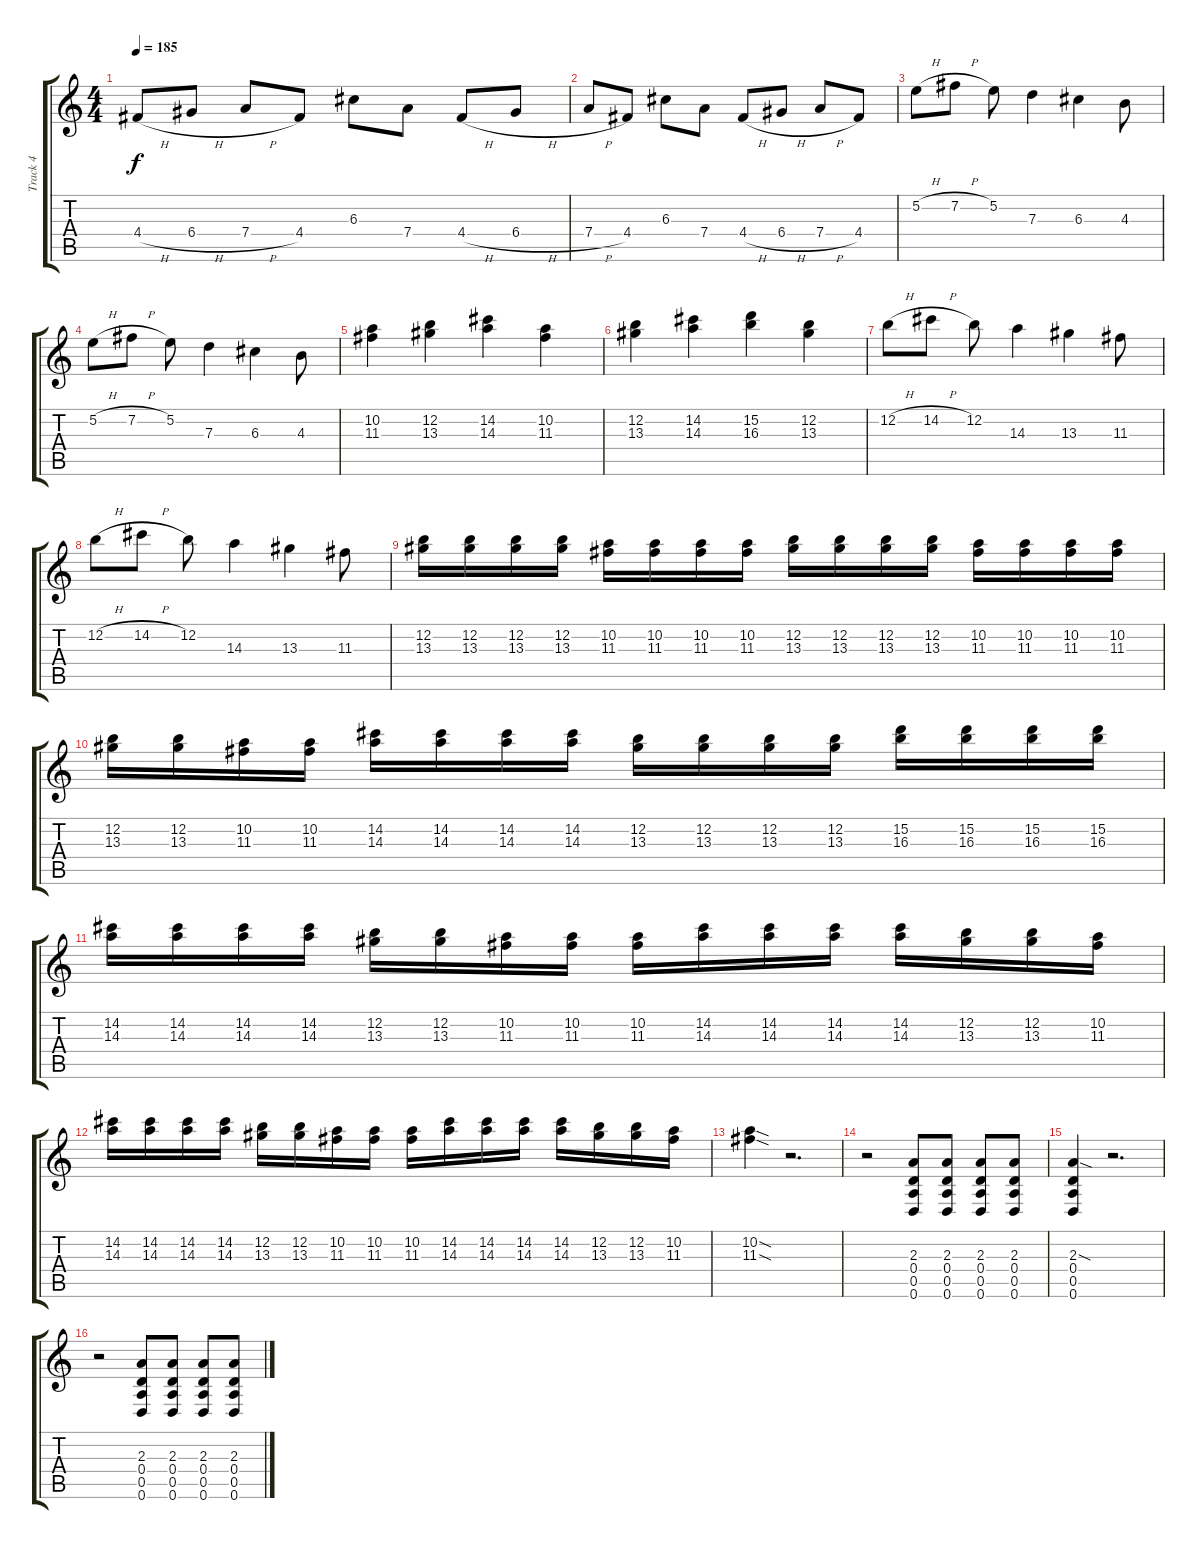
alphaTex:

\track ("Track 4" "Track 4") {instrument distortionguitar}
\staff {score tabs}
\tuning (E4 B3 G3 D3 A2 D2) {hide}
\ts (4 4)
\tempo 185
\clef g2
\ks c
4.4{h}.8{dy f} 6.4{h}.8 7.4{h}.8 4.4.8 6.3.8 7.4.8 4.4{h}.8 6.4{h}.8 |
7.4{h}.8 4.4.8 6.3.8 7.4.8 4.4{h}.8 6.4{h}.8 7.4{h}.8 4.4.8 |
5.2{h}.8 7.2{h}.8 5.2.8 7.3.4 6.3.4 4.3.8 |
5.2{h}.8 7.2{h}.8 5.2.8 7.3.4 6.3.4 4.3.8 |
(10.2 11.3).4 (12.2 13.3).4 (14.2 14.3).4 (10.2 11.3).4 |
(12.2 13.3).4 (14.2 14.3).4 (15.2 16.3).4 (12.2 13.3).4 |
12.2{h}.8 14.2{h}.8 12.2.8 14.3.4 13.3.4 11.3.8 |
12.2{h}.8 14.2{h}.8 12.2.8 14.3.4 13.3.4 11.3.8 |
(12.2 13.3).16 (12.2 13.3).16 (12.2 13.3).16 (12.2 13.3).16 (10.2 11.3).16 (10.2 11.3).16 (10.2 11.3).16 (10.2 11.3).16 (12.2 13.3).16 (12.2 13.3).16 (12.2 13.3).16 (12.2 13.3).16 (10.2 11.3).16 (10.2 11.3).16 (10.2 11.3).16 (10.2 11.3).16 |
(12.2 13.3).16 (12.2 13.3).16 (10.2 11.3).16 (10.2 11.3).16 (14.2 14.3).16 (14.2 14.3).16 (14.2 14.3).16 (14.2 14.3).16 (12.2 13.3).16 (12.2 13.3).16 (12.2 13.3).16 (12.2 13.3).16 (15.2 16.3).16 (15.2 16.3).16 (15.2 16.3).16 (15.2 16.3).16 |
(14.2 14.3).16 (14.2 14.3).16 (14.2 14.3).16 (14.2 14.3).16 (12.2 13.3).16 (12.2 13.3).16 (10.2 11.3).16 (10.2 11.3).16 (10.2 11.3).16 (14.2 14.3).16 (14.2 14.3).16 (14.2 14.3).16 (14.2 14.3).16 (12.2 13.3).16 (12.2 13.3).16 (10.2 11.3).16 |
(14.2 14.3).16 (14.2 14.3).16 (14.2 14.3).16 (14.2 14.3).16 (12.2 13.3).16 (12.2 13.3).16 (10.2 11.3).16 (10.2 11.3).16 (10.2 11.3).16 (14.2 14.3).16 (14.2 14.3).16 (14.2 14.3).16 (14.2 14.3).16 (12.2 13.3).16 (12.2 13.3).16 (10.2 11.3).16 |
(10.2{sod} 11.3{sod}).4 r.2{d} |
r.2 (2.3 0.4 0.5 0.6).8 (2.3 0.4 0.5 0.6).8 (2.3 0.4 0.5 0.6).8 (2.3 0.4 0.5 0.6).8 |
(2.3{sod} 0.4 0.5 0.6).4 r.2{d} |
r.2 (2.3 0.4 0.5 0.6).8 (2.3 0.4 0.5 0.6).8 (2.3 0.4 0.5 0.6).8 (2.3 0.4 0.5 0.6).8
